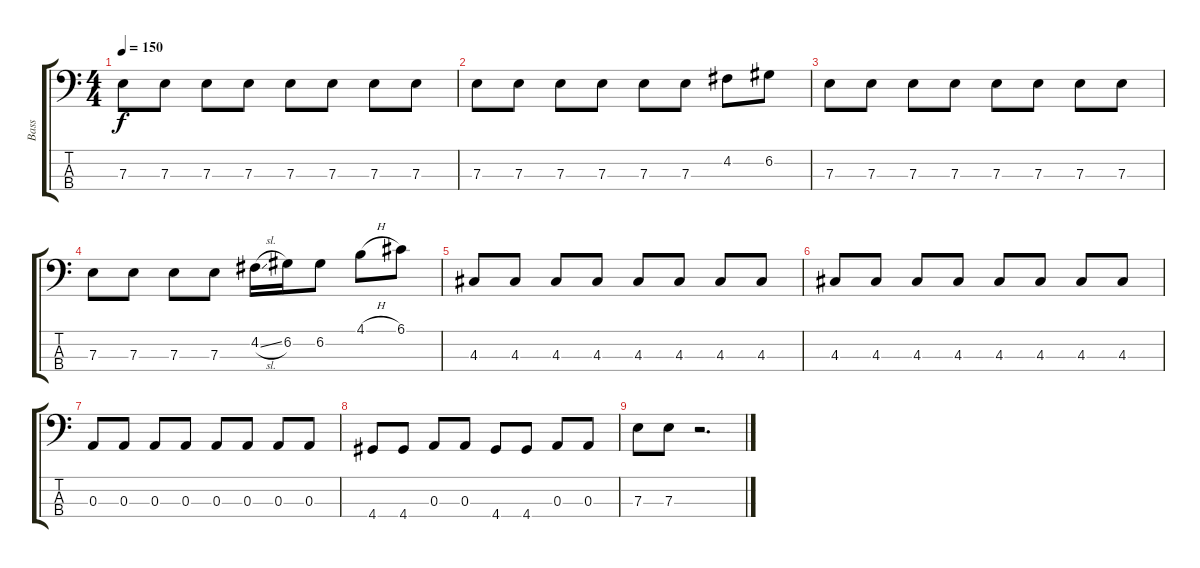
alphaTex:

\track ("Bass" "Bass") {instrument electricbasspick}
\staff {score tabs}
\tuning (G2 D2 A1 E1) {hide}
\ts (4 4)
\tempo 150
\clef f4
\ks c
7.3.8{dy f} 7.3.8 7.3.8 7.3.8 7.3.8 7.3.8 7.3.8 7.3.8 |
7.3.8 7.3.8 7.3.8 7.3.8 7.3.8 7.3.8 4.2.8 6.2.8 |
7.3.8 7.3.8 7.3.8 7.3.8 7.3.8 7.3.8 7.3.8 7.3.8 |
7.3.8 7.3.8 7.3.8 7.3.8 4.2{sl}.16 6.2.16 6.2.8 4.1{h}.8 6.1.8 |
4.3.8 4.3.8 4.3.8 4.3.8 4.3.8 4.3.8 4.3.8 4.3.8 |
4.3.8 4.3.8 4.3.8 4.3.8 4.3.8 4.3.8 4.3.8 4.3.8 |
0.3.8 0.3.8 0.3.8 0.3.8 0.3.8 0.3.8 0.3.8 0.3.8 |
4.4.8 4.4.8 0.3.8 0.3.8 4.4.8 4.4.8 0.3.8 0.3.8 |
7.3.8 7.3.8 r.2{d}
